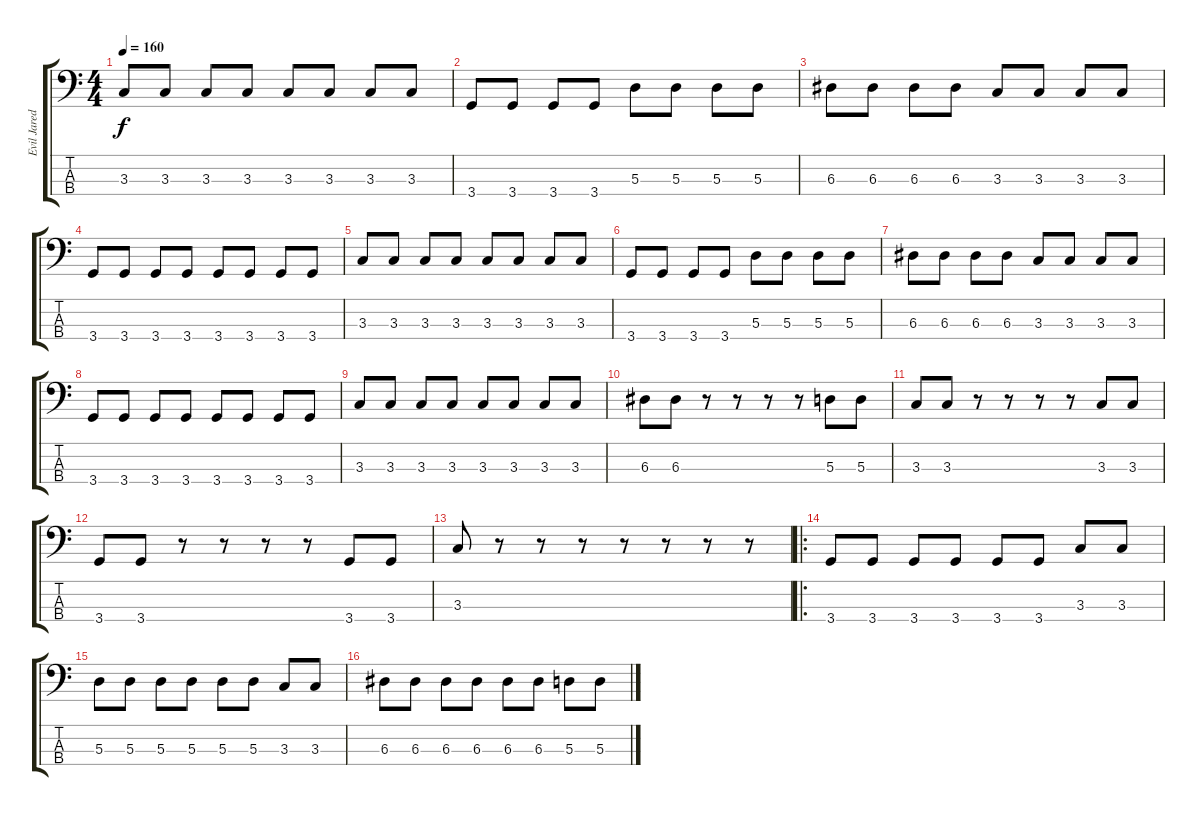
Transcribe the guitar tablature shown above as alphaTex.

\track ("Evil Jared Hasselhoff" "Evil Jared") {instrument electricbasspick}
\staff {score tabs}
\tuning (G2 D2 A1 E1) {hide}
\ts (4 4)
\tempo 160
\clef f4
\ks c
3.3.8{dy f} 3.3.8 3.3.8 3.3.8 3.3.8 3.3.8 3.3.8 3.3.8 |
3.4.8 3.4.8 3.4.8 3.4.8 5.3.8 5.3.8 5.3.8 5.3.8 |
6.3.8 6.3.8 6.3.8 6.3.8 3.3.8 3.3.8 3.3.8 3.3.8 |
3.4.8 3.4.8 3.4.8 3.4.8 3.4.8 3.4.8 3.4.8 3.4.8 |
3.3.8 3.3.8 3.3.8 3.3.8 3.3.8 3.3.8 3.3.8 3.3.8 |
3.4.8 3.4.8 3.4.8 3.4.8 5.3.8 5.3.8 5.3.8 5.3.8 |
6.3.8 6.3.8 6.3.8 6.3.8 3.3.8 3.3.8 3.3.8 3.3.8 |
3.4.8 3.4.8 3.4.8 3.4.8 3.4.8 3.4.8 3.4.8 3.4.8 |
3.3.8 3.3.8 3.3.8 3.3.8 3.3.8 3.3.8 3.3.8 3.3.8 |
6.3.8 6.3.8 r.8 r.8 r.8 r.8 5.3.8 5.3.8 |
3.3.8 3.3.8 r.8 r.8 r.8 r.8 3.3.8 3.3.8 |
3.4.8 3.4.8 r.8 r.8 r.8 r.8 3.4.8 3.4.8 |
3.3.8 r.8 r.8 r.8 r.8 r.8 r.8 r.8 |
\ro
3.4.8 3.4.8 3.4.8 3.4.8 3.4.8 3.4.8 3.3.8 3.3.8 |
5.3.8 5.3.8 5.3.8 5.3.8 5.3.8 5.3.8 3.3.8 3.3.8 |
6.3.8 6.3.8 6.3.8 6.3.8 6.3.8 6.3.8 5.3.8 5.3.8
